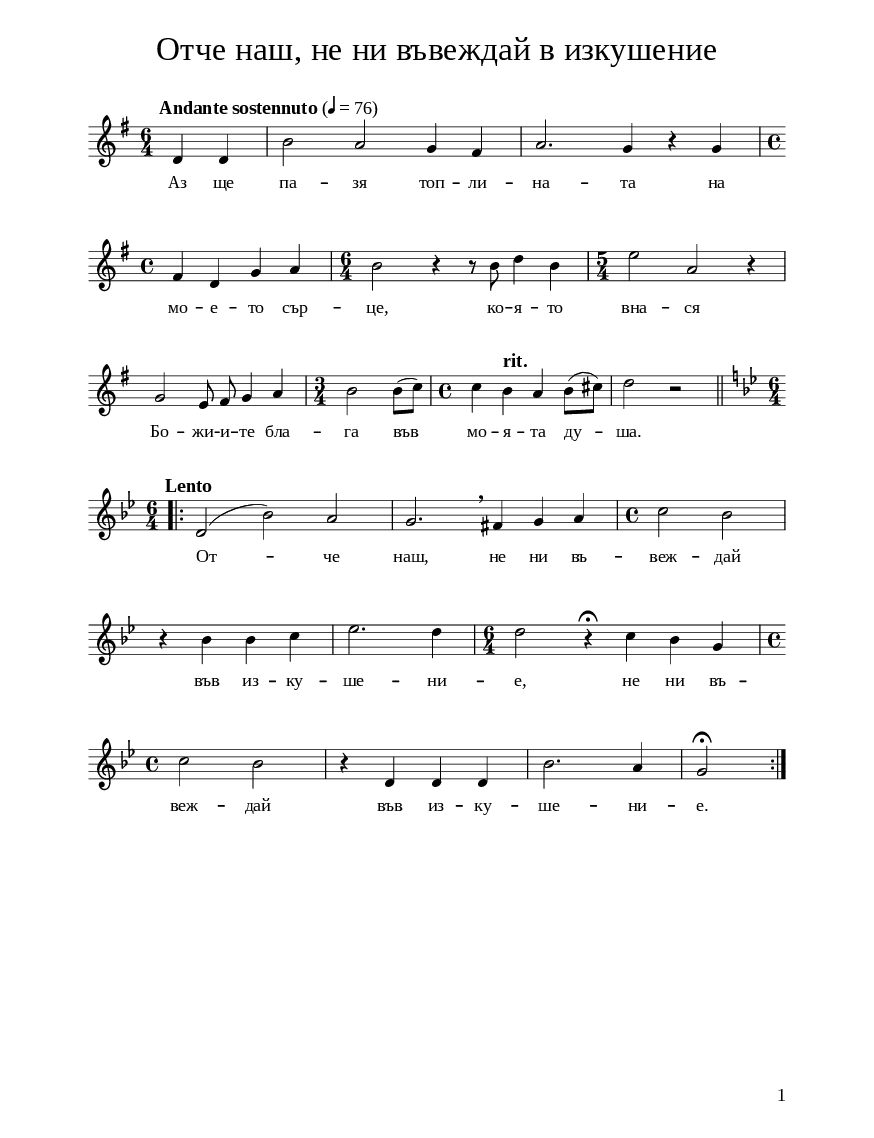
\version "2.24.3"

% include paper part and global functions
\include "include/globals.ily"

\bookpart {
  \label #'ref216
  \tocItem \markup "Отче наш, не ни въвеждай в изкушение"
  \include "include/bookpart-paper.ily"
  \score {
    \include "include/score-layout.ily"

    \new Voice \absolute {
      \clef treble
      \key g \major
      \time 6/4
      \tempoFunc "Andante sostennuto" 4 "76"
      \autoBeamOff
      \partial 2
      d'4  d'4 | % 2
      b'2  a'2  g'4  fis'4 | % 3
      a'2.  g'4 r4  g'4 \break | % 4
      \time 4/4  | % 4
      fis'4  d'4  g'4  a'4 | % 5
      \time 6/4  | % 5
      b'2 r4 r8 b'8 d''4 b'4 | % 6
      \time 5/4  | % 6
      e''2  a'2 r4 \break | % 7
      g'2  e'8  fis'8  g'4  a'4 | % 8
      \time 3/4  | % 8
      b'2 b'8 ( [ c''8 ) ] | % 9
      \time 4/4  | % 9
      c''4 \tempo"rit." b'4 a'4
      b'8 ( [ cis''8 ) ]  |
      d''2 r2   \bar ".|:-||"
      | % 11
      \key g \minor \time 6/4 \break | % 11
      \tempo "Lento" d'2 ( bes'2 )
      a'2 | % 12
      g'2.  \breathe fis'4  g'4  a'4
      | % 13
      \time 4/4  | % 13
      c''2 bes'2 \break | % 14
      r4 bes'4 bes'4 c''4 | % 15
      es''2. d''4 | % 16
      \time 6/4  | % 16
      d''2 r4 ^\fermata c''4 bes'4
      g'4 \break | % 17
      \time 4/4  | % 17
      c''2 bes'2 | % 18
      r4  d'4  d'4  d'4 | % 19
      bes'2.  a'4 |
      g'2 \fermata  \bar ":|."

    }

    \addlyrics {
      Аз ще па -- зя топ -- ли -- на --
      та на мо -- е -- то сър -- це, ко --
      я -- то вна -- ся Бо -- жи -- и -- те
      бла -- га във  мо -- я -- та ду
      -- ша. От -- че наш, не ни
      въ -- веж -- дай във из -- ку -- ше
      -- ни -- е, не ни въ -- веж -- дай
      във из -- ку -- ше -- ни -- е.}

      \header {
        title = \titleFunc #'ref_desc_19 "Отче наш, не ни въвеждай в изкушение" "Otče naš, ne ni văveždaj v izkušenie"
      }

      \midi{}

    } % score

  } % bookpart

  % Più mosso
  %
